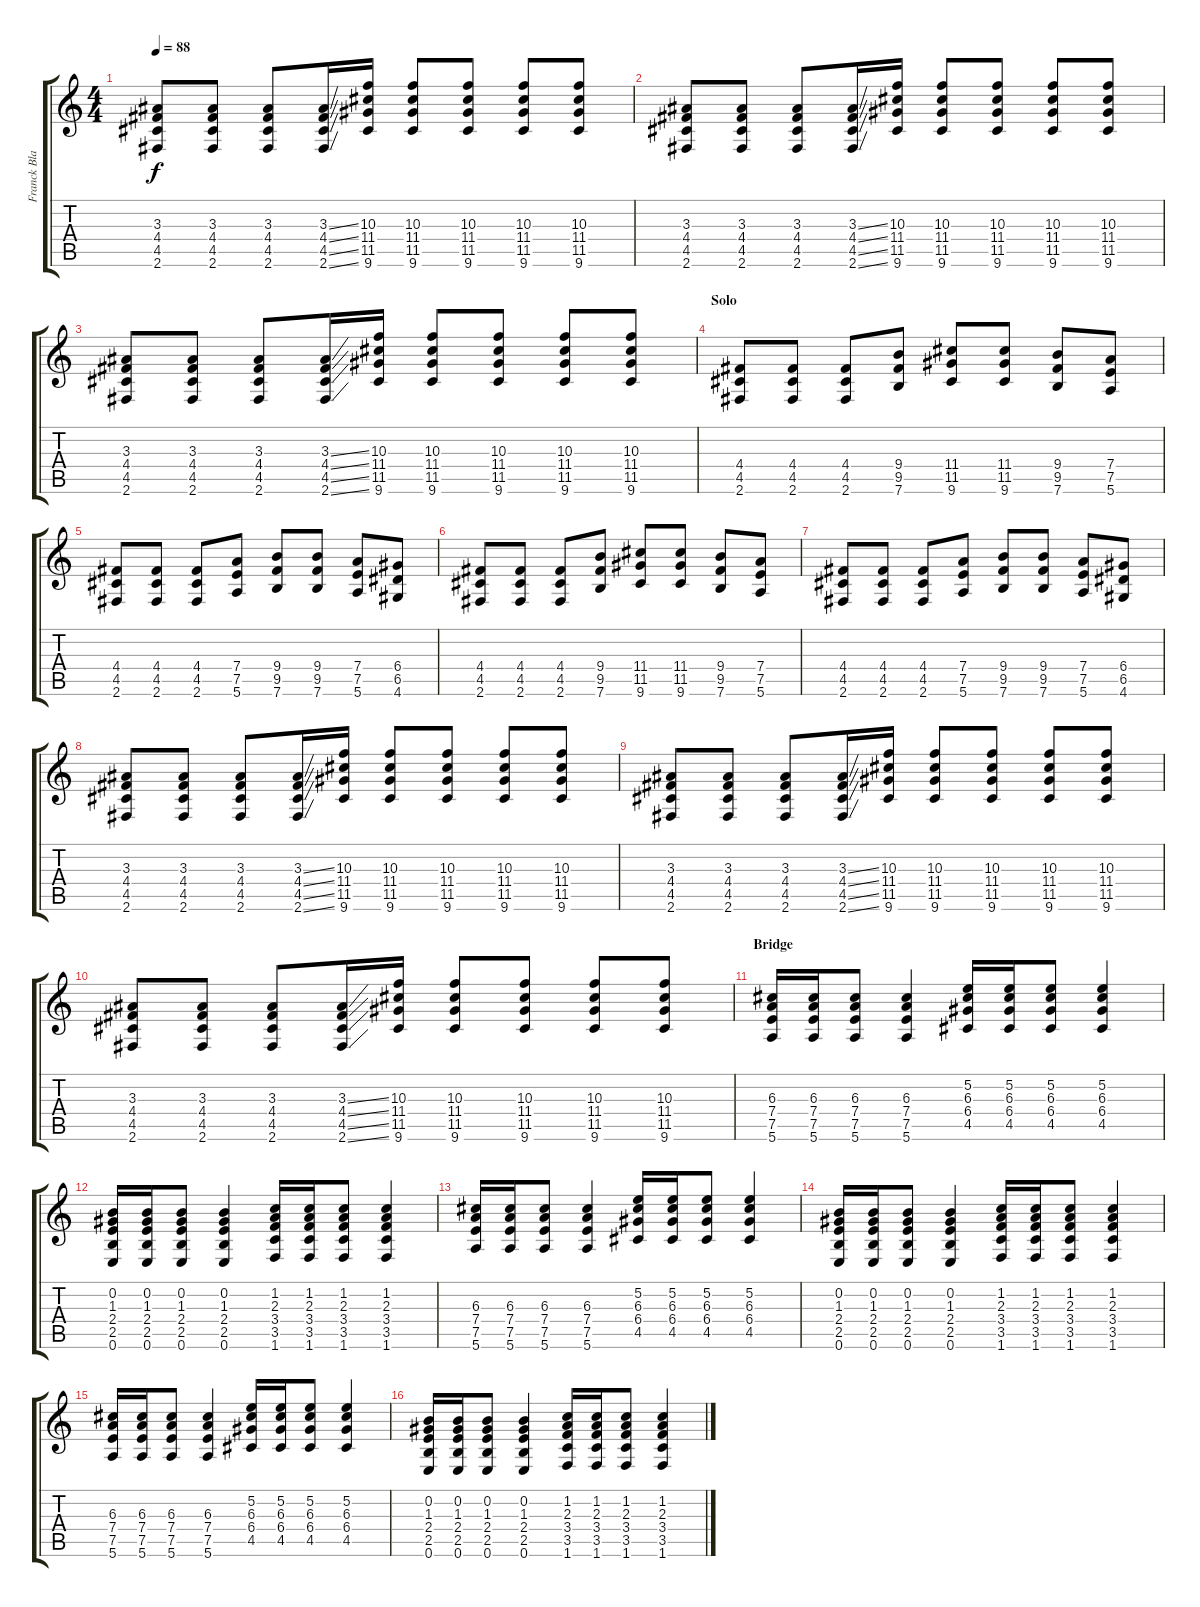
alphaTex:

\track ("Franck Black" "Franck Bla") {instrument distortionguitar}
\staff {score tabs}
\tuning (E4 B3 G3 D3 A2 E2) {hide}
\ts (4 4)
\tempo 88
\clef g2
\ks c
(3.3 4.4 4.5 2.6).8{dy f} (3.3 4.4 4.5 2.6).8 (3.3 4.4 4.5 2.6).8 (3.3{ss} 4.4{ss} 4.5{ss} 2.6{ss}).16 (10.3 11.4 11.5 9.6).16 (10.3 11.4 11.5 9.6).8 (10.3 11.4 11.5 9.6).8 (10.3 11.4 11.5 9.6).8 (10.3 11.4 11.5 9.6).8 |
(3.3 4.4 4.5 2.6).8 (3.3 4.4 4.5 2.6).8 (3.3 4.4 4.5 2.6).8 (3.3{ss} 4.4{ss} 4.5{ss} 2.6{ss}).16 (10.3 11.4 11.5 9.6).16 (10.3 11.4 11.5 9.6).8 (10.3 11.4 11.5 9.6).8 (10.3 11.4 11.5 9.6).8 (10.3 11.4 11.5 9.6).8 |
(3.3 4.4 4.5 2.6).8 (3.3 4.4 4.5 2.6).8 (3.3 4.4 4.5 2.6).8 (3.3{ss} 4.4{ss} 4.5{ss} 2.6{ss}).16 (10.3 11.4 11.5 9.6).16 (10.3 11.4 11.5 9.6).8 (10.3 11.4 11.5 9.6).8 (10.3 11.4 11.5 9.6).8 (10.3 11.4 11.5 9.6).8 |
\section ("" "Solo")
(4.4 4.5 2.6).8 (4.4 4.5 2.6).8 (4.4 4.5 2.6).8 (9.4 9.5 7.6).8 (11.4 11.5 9.6).8 (11.4 11.5 9.6).8 (9.4 9.5 7.6).8 (7.4 7.5 5.6).8 |
(4.4 4.5 2.6).8 (4.4 4.5 2.6).8 (4.4 4.5 2.6).8 (7.4 7.5 5.6).8 (9.4 9.5 7.6).8 (9.4 9.5 7.6).8 (7.4 7.5 5.6).8 (6.4 6.5 4.6).8 |
(4.4 4.5 2.6).8 (4.4 4.5 2.6).8 (4.4 4.5 2.6).8 (9.4 9.5 7.6).8 (11.4 11.5 9.6).8 (11.4 11.5 9.6).8 (9.4 9.5 7.6).8 (7.4 7.5 5.6).8 |
(4.4 4.5 2.6).8 (4.4 4.5 2.6).8 (4.4 4.5 2.6).8 (7.4 7.5 5.6).8 (9.4 9.5 7.6).8 (9.4 9.5 7.6).8 (7.4 7.5 5.6).8 (6.4 6.5 4.6).8 |
(3.3 4.4 4.5 2.6).8 (3.3 4.4 4.5 2.6).8 (3.3 4.4 4.5 2.6).8 (3.3{ss} 4.4{ss} 4.5{ss} 2.6{ss}).16 (10.3 11.4 11.5 9.6).16 (10.3 11.4 11.5 9.6).8 (10.3 11.4 11.5 9.6).8 (10.3 11.4 11.5 9.6).8 (10.3 11.4 11.5 9.6).8 |
(3.3 4.4 4.5 2.6).8 (3.3 4.4 4.5 2.6).8 (3.3 4.4 4.5 2.6).8 (3.3{ss} 4.4{ss} 4.5{ss} 2.6{ss}).16 (10.3 11.4 11.5 9.6).16 (10.3 11.4 11.5 9.6).8 (10.3 11.4 11.5 9.6).8 (10.3 11.4 11.5 9.6).8 (10.3 11.4 11.5 9.6).8 |
(3.3 4.4 4.5 2.6).8 (3.3 4.4 4.5 2.6).8 (3.3 4.4 4.5 2.6).8 (3.3{ss} 4.4{ss} 4.5{ss} 2.6{ss}).16 (10.3 11.4 11.5 9.6).16 (10.3 11.4 11.5 9.6).8 (10.3 11.4 11.5 9.6).8 (10.3 11.4 11.5 9.6).8 (10.3 11.4 11.5 9.6).8 |
\section ("" "Bridge")
(6.3 7.4 7.5 5.6).16 (6.3 7.4 7.5 5.6).16 (6.3 7.4 7.5 5.6).8 (6.3 7.4 7.5 5.6).4 (5.2 6.3 6.4 4.5).16 (5.2 6.3 6.4 4.5).16 (5.2 6.3 6.4 4.5).8 (5.2 6.3 6.4 4.5).4 |
(0.2 1.3 2.4 2.5 0.6).16 (0.2 1.3 2.4 2.5 0.6).16 (0.2 1.3 2.4 2.5 0.6).8 (0.2 1.3 2.4 2.5 0.6).4 (1.2 2.3 3.4 3.5 1.6).16 (1.2 2.3 3.4 3.5 1.6).16 (1.2 2.3 3.4 3.5 1.6).8 (1.2 2.3 3.4 3.5 1.6).4 |
(6.3 7.4 7.5 5.6).16 (6.3 7.4 7.5 5.6).16 (6.3 7.4 7.5 5.6).8 (6.3 7.4 7.5 5.6).4 (5.2 6.3 6.4 4.5).16 (5.2 6.3 6.4 4.5).16 (5.2 6.3 6.4 4.5).8 (5.2 6.3 6.4 4.5).4 |
(0.2 1.3 2.4 2.5 0.6).16 (0.2 1.3 2.4 2.5 0.6).16 (0.2 1.3 2.4 2.5 0.6).8 (0.2 1.3 2.4 2.5 0.6).4 (1.2 2.3 3.4 3.5 1.6).16 (1.2 2.3 3.4 3.5 1.6).16 (1.2 2.3 3.4 3.5 1.6).8 (1.2 2.3 3.4 3.5 1.6).4 |
(6.3 7.4 7.5 5.6).16 (6.3 7.4 7.5 5.6).16 (6.3 7.4 7.5 5.6).8 (6.3 7.4 7.5 5.6).4 (5.2 6.3 6.4 4.5).16 (5.2 6.3 6.4 4.5).16 (5.2 6.3 6.4 4.5).8 (5.2 6.3 6.4 4.5).4 |
(0.2 1.3 2.4 2.5 0.6).16 (0.2 1.3 2.4 2.5 0.6).16 (0.2 1.3 2.4 2.5 0.6).8 (0.2 1.3 2.4 2.5 0.6).4 (1.2 2.3 3.4 3.5 1.6).16 (1.2 2.3 3.4 3.5 1.6).16 (1.2 2.3 3.4 3.5 1.6).8 (1.2 2.3 3.4 3.5 1.6).4
